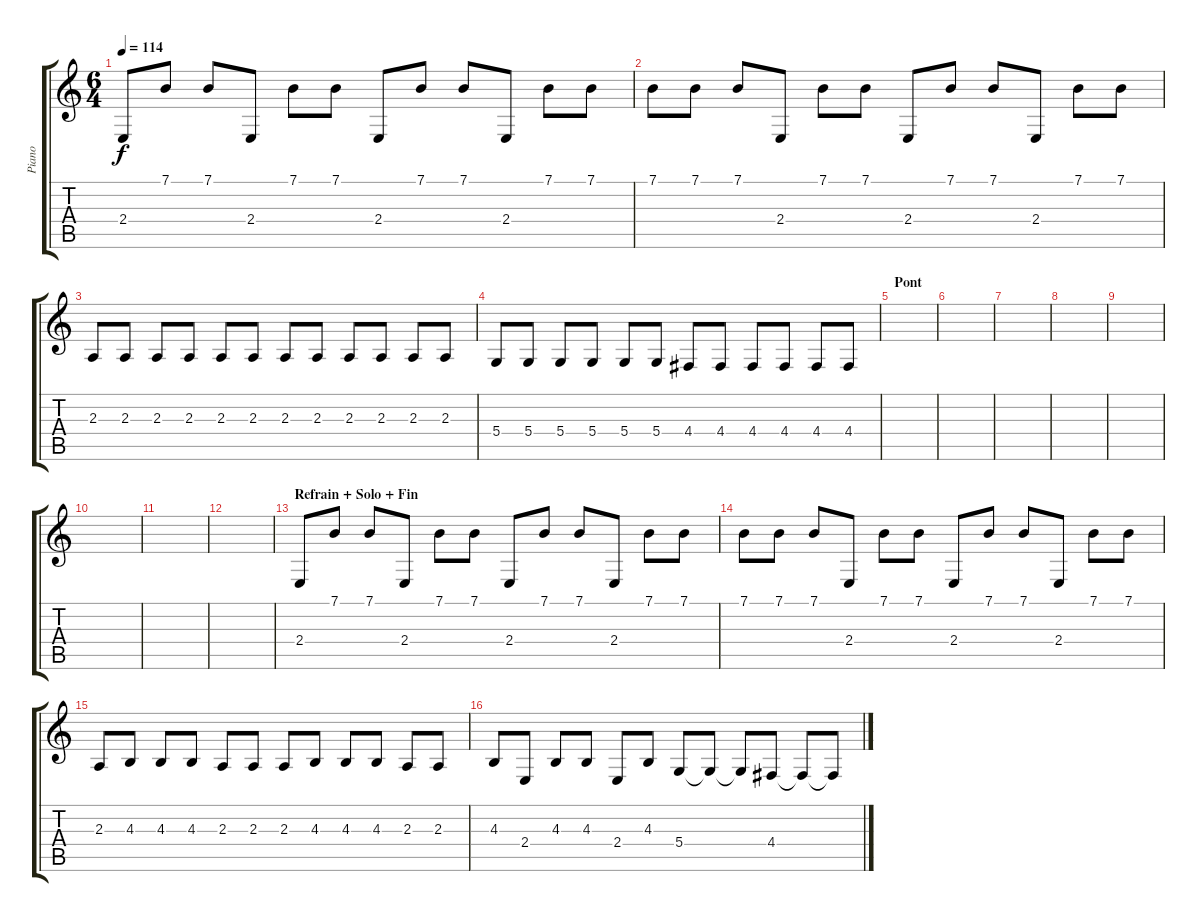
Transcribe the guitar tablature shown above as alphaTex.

\track ("Piano" "Piano") {instrument honkytonkpiano}
\staff {score tabs}
\tuning (E4 B3 G3 D3 A2 E2) {hide}
\ts (6 4)
\tempo 114
\clef g2
\ks c
2.4.8{dy f volume 10} 7.1.8 7.1.8 2.4.8 7.1.8 7.1.8 2.4.8 7.1.8 7.1.8 2.4.8 7.1.8 7.1.8 |
7.1.8{volume 10} 7.1.8 7.1.8 2.4.8 7.1.8 7.1.8 2.4.8 7.1.8 7.1.8 2.4.8 7.1.8 7.1.8 |
2.3.8{volume 10} 2.3.8 2.3.8 2.3.8 2.3.8 2.3.8 2.3.8 2.3.8 2.3.8 2.3.8 2.3.8 2.3.8 |
5.4.8{volume 10} 5.4.8 5.4.8 5.4.8 5.4.8 5.4.8 4.4.8 4.4.8 4.4.8 4.4.8 4.4.8 4.4.8 |
\section ("" "Pont")
|
|
|
|
|
|
|
|
\section ("" "Refrain + Solo + Fin")
2.4.8{volume 10} 7.1.8 7.1.8 2.4.8 7.1.8 7.1.8 2.4.8 7.1.8 7.1.8 2.4.8 7.1.8 7.1.8 |
7.1.8{volume 10} 7.1.8 7.1.8 2.4.8 7.1.8 7.1.8 2.4.8 7.1.8 7.1.8 2.4.8 7.1.8 7.1.8 |
2.3.8{volume 10} 4.3.8 4.3.8 4.3.8 2.3.8 2.3.8 2.3.8 4.3.8 4.3.8 4.3.8 2.3.8 2.3.8 |
4.3.8{volume 10} 2.4.8 4.3.8 4.3.8 2.4.8 4.3.8 5.4.8 5.4{t}.8 5.4{t}.8 4.4.8 4.4{t}.8 4.4{t}.8
